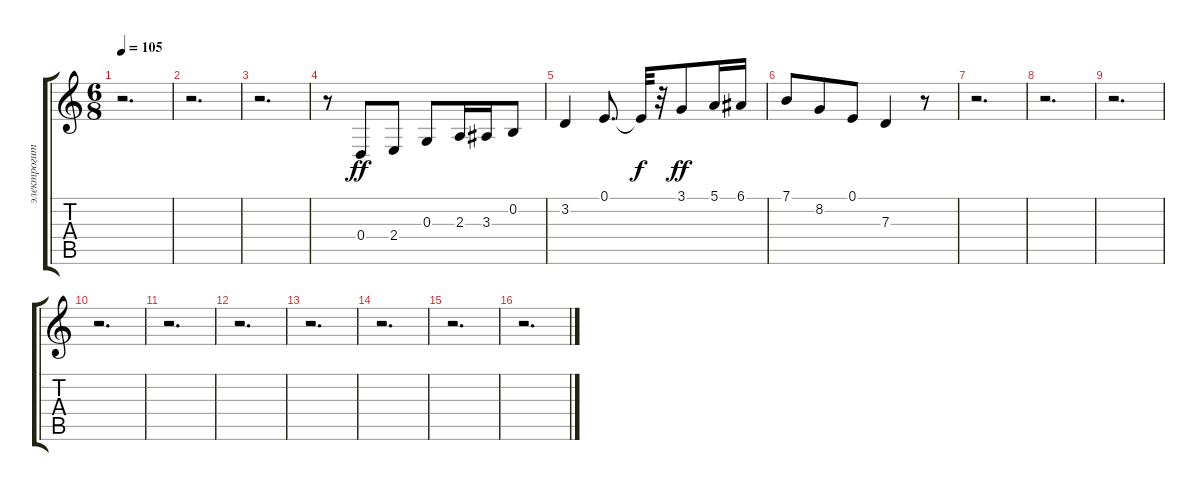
\track ("электрогитара" "электрогит") {instrument altosax}
\staff {score tabs}
\tuning (E4 B3 G3 D3 A2 E2) {hide}
\ts (6 8)
\tempo 105
\clef g2
\ks c
r.2{d dy f} |
r.2{d} |
r.2{d} |
r.8 0.4.8{dy ff} 2.4.8 0.3.8 2.3.16 3.3.16 0.2.8 |
3.2.4 0.1.8{d} 0.1{t}.32{dy f} r.32 3.1.8{dy ff} 5.1.16 6.1.16 |
7.1.8 8.2.8 0.1.8 7.3.4 r.8 |
r.2{d} |
r.2{d} |
r.2{d} |
r.2{d} |
r.2{d} |
r.2{d} |
r.2{d} |
r.2{d} |
r.2{d} |
r.2{d}
